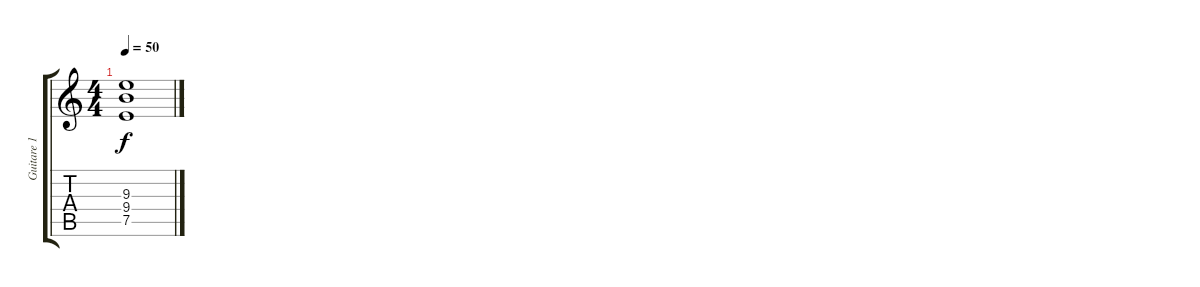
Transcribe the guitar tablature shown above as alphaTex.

\track ("Guitare 1" "Guitare 1") {instrument overdrivenguitar}
\staff {score tabs}
\tuning (E4 B3 G3 D3 A2 E2) {hide}
\ts (4 4)
\tempo 50
\clef g2
\ks c
(9.3{t} 9.4{t} 7.5{t}).1{dy f}
